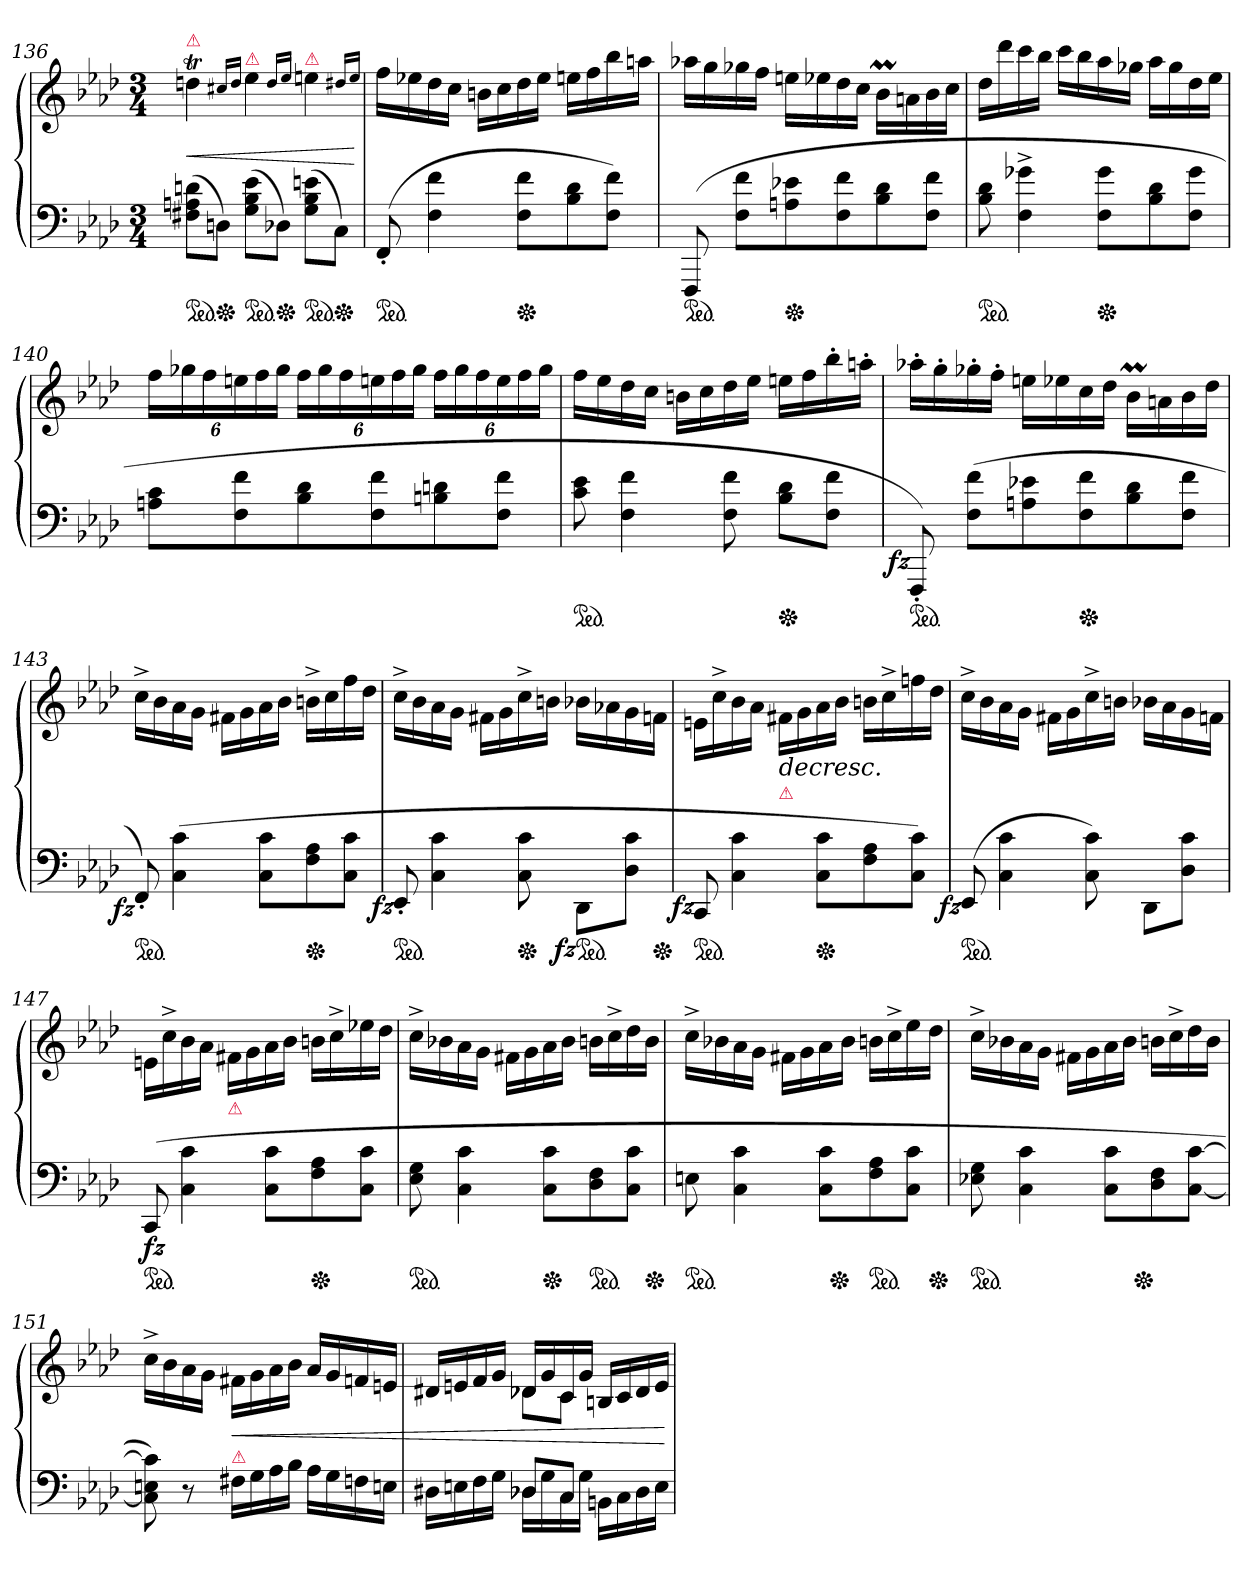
**kern	**kern	**dynam
*part1	*part1	*part1
*staff2	*staff1	*staff1/2
*clefF4	*clefG2	*
*k[b-e-a-d-]	*k[b-e-a-d-]	*
*M3/4	*M3/4	*
=136	=136	=136
!	!LO:TX:a:color=crimson:t=⚠	!
*ped	*	*
(>8F#X 8An 8dnL	4ddnt	<
*Xped	*	*
8DnJ)	.	.
.	16qqcc#X/LL	.
.	16qqdd/JJ	.
!	!LO:TX:a:color=crimson:t=⚠	!
*ped	*	*
(>8G 8B- 8e-L	4ee-TTTT	.
*Xped	*	*
8D-XJ)	.	.
.	16qqdd/LL	.
.	16qqee-/JJ	.
!	!LO:TX:a:color=crimson:t=⚠	!
*ped	*	*
(>8G 8B- 8enL	4eenTTTt	.
*Xped	*	*
8CJ)	.	.
.	16qqdd#X/LL	.
.	16qqee/JJ	.
.	.	[
=137	=137	=137
*ped	*	*
(>8FF'<	16ffTTTLL	.
.	16ee-X	.
4F 4f	16dd-	.
.	16ccJJ	.
.	16bnLL	.
.	16cc	.
*Xped	*	*
8F 8fL	16dd-	.
.	16ee-JJ	.
8B- 8d-	16eenLL	.
.	16ff	.
8F 8fJ)	16bb-	.
.	16aanJJ	.
=138	=138	=138
!LO:TX:a:color=crimson:t=⚠	!	!
*ped	*	*
(>8FFF	16aa-XLL	.
.	16gg	.
8F 8fL	16gg-X	.
.	16ffJJ	.
*Xped	*	*
8An 8e-X	16eenLL	.
.	16ee-X	.
8F 8f	16dd-	.
.	16ccJJ	.
8B- 8d-	16b-MLL	.
.	16an	.
8F 8fJ	16b-	.
.	16ccJJ	.
=139	=139	=139
*ped	*	*
8B- 8d-	16dd-LL	.
.	16ddd-	.
4F^> 4g-X^>	16ccc	.
.	16bb-JJ	.
.	16cccLL	.
.	16bb-	.
*Xped	*	*
8F 8g-L	16aa-	.
.	16gg-XJJ	.
8B- 8d-	16aa-LL	.
.	16gg-	.
8F 8g-J	16dd-	.
.	16ee-JJ	.
=140	=140	=140
8An 8cL	24ffLL	.
.	24gg-X	.
.	24ff	.
8F 8f	24een	.
.	24ff	.
.	24gg-JJ	.
8B- 8d-	24ffLL	.
.	24gg-	.
.	24ff	.
8F 8f	24een	.
.	24ff	.
.	24gg-JJ	.
8Bn 8dn	24ffLL	.
.	24gg-	.
.	24ff	.
8F 8fJ	24ee	.
.	24ff	.
.	24gg-JJ	.
=141	=141	=141
*ped	*	*
8c 8e-	16ffLL	.
.	16ee-	.
4F 4f	16dd-	.
.	16ccJJ	.
.	16bnLL	.
.	16cc	.
8F 8f	16dd-	.
.	16ee-JJ	.
*Xped	*	*
8B- 8d-L	16eenLL	.
.	16ff	.
8F 8fJ	16bb-'>	.
.	16aan'>JJ	.
=142	=142	=142
!LO:TX:a:color=crimson:t=⚠	!	!
!	!	!LO:DY:b=2:rj
*ped	*	*
8FFF'<)	16aa-X'>LL	fz
.	16gg'>	.
(>8F 8fL	16gg-X'>	.
.	16ff'>JJ	.
8An 8e-X	16eenLL	.
.	16ee-X	.
*Xped	*	*
8F 8f	16cc	.
.	16dd-JJ	.
8B- 8d-	16b-MLL	.
.	16an	.
8F 8fJ	16b-	.
.	16dd-JJ	.
=143	=143	=143
!	!	!LO:DY:b=2:rj
*ped	*	*
8FF'<)	16cc^>\LL	fz
.	16b-	.
(>4C 4c	16a-	.
.	16gJJ	.
.	16f#X\LL	.
.	16g	.
8C 8cL	16a-	.
.	16b-JJ	.
*Xped	*	*
8F 8A-	16bn^>LL	.
.	16cc	.
8C 8cJ	16ff	.
.	16dd-JJ	.
=144	=144	=144
!	!	!LO:DY:b=2:rj
*ped	*	*
8EE-'<	16cc^>\LL	fz
.	16b-	.
4C 4c	16a-	.
.	16gJJ	.
.	16f#X\LL	.
.	16g	.
*Xped	*	*
8C 8c	16cc^>	.
.	16bnJJ	.
!	!	!LO:DY:b=2:rj
*ped	*	*
8DD-\L	16b-X\LL	fz
.	16a-X	.
8D- 8cJ	16g	.
*Xped	*	*
.	16fnJJ	.
=145	=145	=145
!	!	!LO:DY:b=2:rj
*ped	*	*
8CC	16en\LL	fz
.	16cc^>	.
4C 4c	16b-	.
.	16a-JJ	.
!	!LO:TX:b:i:color=crimson:t=⚠	!
!	!	!LO:HP:b
.	16f#X\LL	>
.	16g	.
*Xped	*	*
8C 8cL	16a-	.
.	16b-JJ	.
8F 8A-	16bnLL	.
.	16cc^>	.
8C 8cJ)	16ffn	.
.	16dd-JJ	.
=146	=146	=146
!	!	!LO:DY:b=2:rj
*ped	*	*
(>8EE-	16cc^>\LL	fz
.	16b-	.
4C 4c	16a-	.
.	16gJJ	.
.	16f#X\LL	.
.	16g	.
8C 8c)	16cc^>	.
.	16bnJJ	.
8DD-\L	16b-X\LL	.
.	16a-	.
8D- 8cJ	16g	.
.	16fnJJ	.
=147	=147	=147
!	!	!LO:DY:b=2
*ped	*	*
(>8CC	16en\LL	fz
.	16cc^>	.
4C 4c	16b-	]
.	16a-JJ	.
!	!LO:TX:b:i:color=crimson:t=⚠	!
.	16f#X\LL	.
.	16g	.
8C 8cL	16a-	.
.	16b-JJ	.
*Xped	*	*
8F 8A-	16bnLL	.
.	16cc^>	.
8C 8cJ	16ee-X	.
.	16dd-JJ	.
=148	=148	=148
*ped	*	*
8E- 8G	16cc^\LL	.
.	16b-X	.
4C 4c	16a-	.
.	16gJJ	.
.	16f#X\LL	.
.	16g	.
*Xped	*	*
8C 8cL	16a-	.
.	16b-JJ	.
*ped	*	*
8D- 8F	16bnLL	.
.	16cc^	.
8C 8cJ	16dd-	.
*Xped	*	*
.	16bJJ	.
=149	=149	=149
*ped	*	*
*	*^	*
8En	16cc^>\LL	4ryy	.
.	16b-X	.	.
4C 4c	16a-	.	.
.	16gJJ	.	.
.	16f#X\LL	8ryy	.
.	16g	.	.
8C 8cL	16a-	32ryy	.
*Xped	*	*	*
.	.	4ryy	.
.	16b-JJ	.	.
*ped	*	*	*
8F 8A-	16bnLL	.	.
.	16cc^>	.	.
8C 8cJ	16ee-	.	.
.	.	16.ryy	.
*Xped	*	*	*
.	16dd-JJ	.	.
=150	=150	=150	=150
*ped	*	*	*
8E-X 8G	16cc^>\LL	4...ryy	.
.	16b-X	.	.
4C 4c	16a-	.	.
.	16gJJ	.	.
.	16f#X\LL	.	.
.	16g	.	.
8C 8cL	16a-	.	.
.	16b-JJ	.	.
*Xped	*	*	*
.	.	4ryy	.
8D- 8F	16bnLL	.	.
.	16cc^	.	.
[8C [8cJ	16dd-	.	.
.	16bJJ	.	.
.	.	32ryy	.
*	*v	*v	*
=151	=151	=151
8C] 8En 8c])	16cc^>\LL	.
.	16b-	.
8r	16a-	.
.	16gJJ	.
!	!LO:TX:b:i:color=crimson:t=⚠	!
!	!	!LO:HP:b
16F#XLL	16f#X\LL	<
16G	16g	.
16A-	16a-	.
16B-JJ	16b-JJ	.
16A-LL	16a-LL	.
16G	16g	.
16Fn	16fn	.
16EnJJ	16enJJ	.
=152	=152	=152
*^	*^	*
16D#XLL	4ryy	16d#XLL	4ryy	.
16En	.	16en	.	.
16F	.	16f	.	.
16GJJ	.	16gJJ	.	.
16D-XLL	8D-XL	16d-XLL	8d-XL	.
16G\	.	16g	.	.
16C	8C/J	16c	8cJ	.
16GJJ	.	16gJJ	.	.
16BBn\LL	4ryy	16BnLL	4ryy	.
16C	.	16c	.	.
16D-	.	16d-	.	.
16EJJ	.	16eJJ	.	.
*v	*v	*	*	*
*	*v	*v	*
.	.	[
=	=	=
*-	*-	*-
